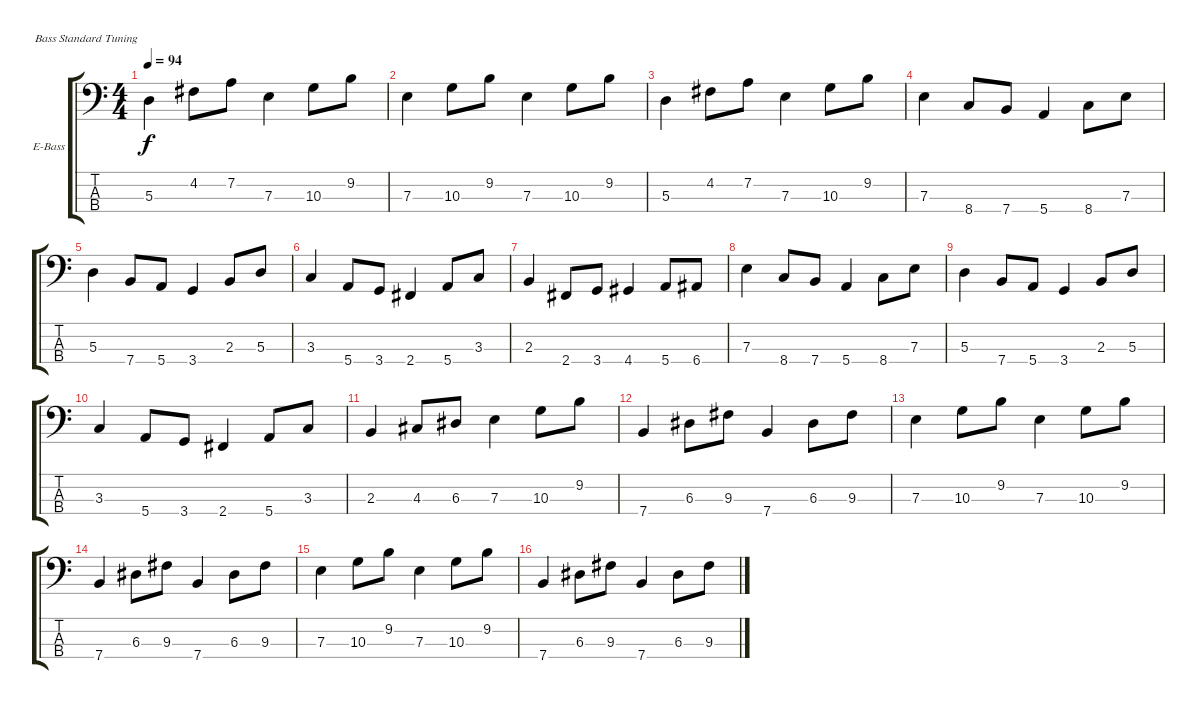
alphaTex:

\bracketExtendMode groupsimilarinstruments
\firstSystemTrackNameOrientation horizontal
\otherSystemsTrackNameOrientation horizontal
\track ("Bajo" "E-Bass") {instrument electricbassfinger}
\staff {score tabs}
\tuning (G2 D2 A1 E1)
\ts (4 4)
\tempo 94
\clef f4
\ks c
5.3.4{dy f} 4.2.8 7.2.8 7.3.4 10.3.8 9.2.8 |
7.3.4 10.3.8 9.2.8 7.3.4 10.3.8 9.2.8 |
5.3.4 4.2.8 7.2.8 7.3.4 10.3.8 9.2.8 |
7.3.4 8.4.8 7.4.8 5.4.4 8.4.8 7.3.8 |
5.3.4 7.4.8 5.4.8 3.4.4 2.3.8 5.3.8 |
3.3.4 5.4.8 3.4.8 2.4.4 5.4.8 3.3.8 |
2.3.4 2.4.8 3.4.8 4.4.4 5.4.8 6.4.8 |
7.3.4 8.4.8 7.4.8 5.4.4 8.4.8 7.3.8 |
5.3.4 7.4.8 5.4.8 3.4.4 2.3.8 5.3.8 |
3.3.4 5.4.8 3.4.8 2.4.4 5.4.8 3.3.8 |
2.3.4 4.3.8 6.3.8 7.3.4 10.3.8 9.2.8 |
7.4.4 6.3.8 9.3.8 7.4.4 6.3.8 9.3.8 |
7.3.4 10.3.8 9.2.8 7.3.4 10.3.8 9.2.8 |
7.4.4 6.3.8 9.3.8 7.4.4 6.3.8 9.3.8 |
7.3.4 10.3.8 9.2.8 7.3.4 10.3.8 9.2.8 |
7.4.4 6.3.8 9.3.8 7.4.4 6.3.8 9.3.8
